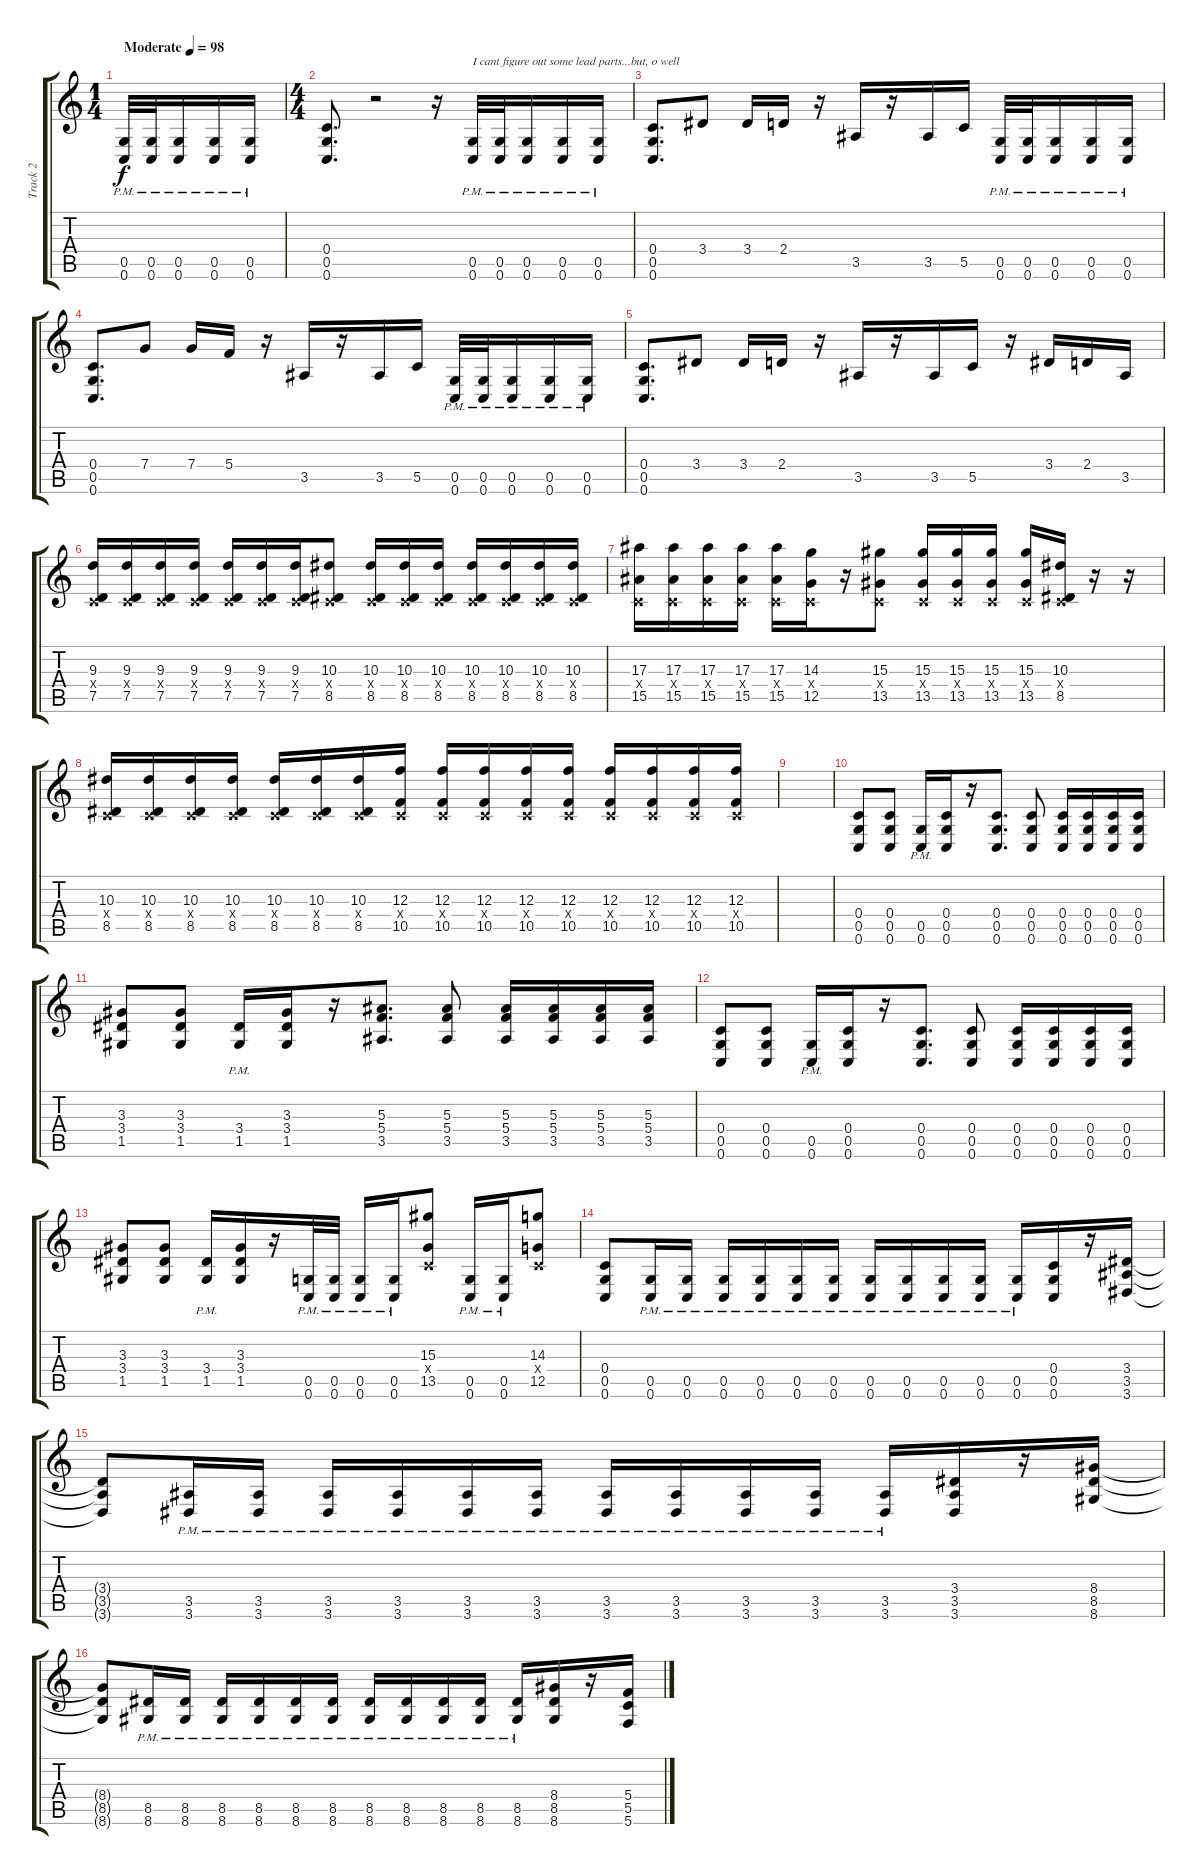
\track ("Track 2" "Track 2") {instrument overdrivenguitar}
\staff {score tabs}
\tuning (D4 A3 F3 C3 G2 C2) {hide}
\ts (1 4)
\tempo (98 "Moderate")
\clef g2
\ks c
(0.5{pm} 0.6{pm}).32{dy f instrument overdrivenguitar} (0.5{pm} 0.6{pm}).32 (0.5{pm} 0.6{pm}).16 (0.5{pm} 0.6{pm}).16 (0.5{pm} 0.6{pm}).16 |
\ts (4 4)
(0.4 0.5 0.6).8{d} r.2 r.16 (0.5{pm} 0.6{pm}).32{txt "I cant figure out some lead parts...but, o well"} (0.5{pm} 0.6{pm}).32 (0.5{pm} 0.6{pm}).16 (0.5{pm} 0.6{pm}).16 (0.5{pm} 0.6{pm}).16 |
(0.4 0.5 0.6).8{d} 3.4.8 3.4.16 2.4.16 r.16 3.5.16 r.16 3.5.16 5.5.16 (0.5{pm} 0.6{pm}).32 (0.5{pm} 0.6{pm}).32 (0.5{pm} 0.6{pm}).16 (0.5{pm} 0.6{pm}).16 (0.5{pm} 0.6{pm}).16 |
(0.4 0.5 0.6).8{d} 7.4.8 7.4.16 5.4.16 r.16 3.5.16 r.16 3.5.16 5.5.16 (0.5{pm} 0.6{pm}).32 (0.5{pm} 0.6{pm}).32 (0.5{pm} 0.6{pm}).16 (0.5{pm} 0.6{pm}).16 (0.5{pm} 0.6{pm}).16 |
(0.4 0.5 0.6).8{d} 3.4.8 3.4.16 2.4.16 r.16 3.5.16 r.16 3.5.16 5.5.16 r.16 3.4.16 2.4.16 3.5.16 |
(9.3 0.4{x} 7.5).16 (9.3 0.4{x} 7.5).16 (9.3 0.4{x} 7.5).16 (9.3 0.4{x} 7.5).16 (9.3 0.4{x} 7.5).16 (9.3 0.4{x} 7.5).16 (9.3 0.4{x} 7.5).16 (10.3 0.4{x} 8.5).8 (10.3 0.4{x} 8.5).16 (10.3 0.4{x} 8.5).16 (10.3 0.4{x} 8.5).16 (10.3 0.4{x} 8.5).16 (10.3 0.4{x} 8.5).16 (10.3 0.4{x} 8.5).16 (10.3 0.4{x} 8.5).16 |
(17.3 0.4{x} 15.5).16 (17.3 0.4{x} 15.5).16 (17.3 0.4{x} 15.5).16 (17.3 0.4{x} 15.5).16 (17.3 0.4{x} 15.5).16 (14.3 0.4{x} 12.5).16 r.16 (15.3 0.4{x} 13.5).8 (15.3 0.4{x} 13.5).16 (15.3 0.4{x} 13.5).16 (15.3 0.4{x} 13.5).16 (15.3 0.4{x} 13.5).16 (10.3 0.4{x} 8.5).16 r.16 r.16 |
(10.3 0.4{x} 8.5).16 (10.3 0.4{x} 8.5).16 (10.3 0.4{x} 8.5).16 (10.3 0.4{x} 8.5).16 (10.3 0.4{x} 8.5).16 (10.3 0.4{x} 8.5).16 (10.3 0.4{x} 8.5).16 (12.3 0.4{x} 10.5).16 (12.3 0.4{x} 10.5).16 (12.3 0.4{x} 10.5).16 (12.3 0.4{x} 10.5).16 (12.3 0.4{x} 10.5).16 (12.3 0.4{x} 10.5).16 (12.3 0.4{x} 10.5).16 (12.3 0.4{x} 10.5).16 (12.3 0.4{x} 10.5).16 |
|
(0.4 0.5 0.6).8 (0.4 0.5 0.6).8 (0.5{pm} 0.6{pm}).16 (0.4 0.5 0.6).16 r.16 (0.4 0.5 0.6).8{d} (0.4 0.5 0.6).8 (0.4 0.5 0.6).16 (0.4 0.5 0.6).16 (0.4 0.5 0.6).16 (0.4 0.5 0.6).16 |
(3.3 3.4 1.5).8 (3.3 3.4 1.5).8 (3.4{pm} 1.5{pm}).16 (3.3 3.4 1.5).16 r.16 (5.3 5.4 3.5).8{d} (5.3 5.4 3.5).8 (5.3 5.4 3.5).16 (5.3 5.4 3.5).16 (5.3 5.4 3.5).16 (5.3 5.4 3.5).16 |
(0.4 0.5 0.6).8 (0.4 0.5 0.6).8 (0.5{pm} 0.6{pm}).16 (0.4 0.5 0.6).16 r.16 (0.4 0.5 0.6).8{d} (0.4 0.5 0.6).8 (0.4 0.5 0.6).16 (0.4 0.5 0.6).16 (0.4 0.5 0.6).16 (0.4 0.5 0.6).16 |
(3.3 3.4 1.5).8 (3.3 3.4 1.5).8 (3.4{pm} 1.5{pm}).16 (3.3 3.4 1.5).16 r.16 (0.5{pm} 0.6{pm}).32 (0.5{pm} 0.6{pm}).32 (0.5{pm} 0.6{pm}).16 (0.5{pm} 0.6).16 (15.3 0.4{x} 13.5).8 (0.5{pm} 0.6{pm}).16 (0.5{pm} 0.6{pm}).16 (14.3 0.4{x} 12.5).8 |
(0.4 0.5 0.6).8 (0.5{pm} 0.6{pm}).16 (0.5{pm} 0.6{pm}).16 (0.5{pm} 0.6{pm}).16 (0.5{pm} 0.6{pm}).16 (0.5{pm} 0.6{pm}).16 (0.5{pm} 0.6{pm}).16 (0.5{pm} 0.6{pm}).16 (0.5{pm} 0.6{pm}).16 (0.5{pm} 0.6{pm}).16 (0.5{pm} 0.6{pm}).16 (0.5{pm} 0.6{pm}).16 (0.4 0.5 0.6).16 r.16 (3.4 3.5 3.6).16 |
(3.4{t} 3.5{t} 3.6{t}).8 (3.5{pm} 3.6{pm}).16 (3.5{pm} 3.6{pm}).16 (3.5{pm} 3.6{pm}).16 (3.5{pm} 3.6{pm}).16 (3.5{pm} 3.6{pm}).16 (3.5{pm} 3.6{pm}).16 (3.5{pm} 3.6{pm}).16 (3.5{pm} 3.6{pm}).16 (3.5{pm} 3.6{pm}).16 (3.5{pm} 3.6{pm}).16 (3.5{pm} 3.6{pm}).16 (3.4 3.5 3.6).16 r.16 (8.4 8.5 8.6).16 |
(8.4{t} 8.5{t} 8.6{t}).8 (8.5{pm} 8.6{pm}).16 (8.5{pm} 8.6{pm}).16 (8.5{pm} 8.6{pm}).16 (8.5{pm} 8.6{pm}).16 (8.5{pm} 8.6{pm}).16 (8.5{pm} 8.6{pm}).16 (8.5{pm} 8.6{pm}).16 (8.5{pm} 8.6{pm}).16 (8.5{pm} 8.6{pm}).16 (8.5{pm} 8.6{pm}).16 (8.5{pm} 8.6{pm}).16 (8.4 8.5 8.6).16 r.16 (5.4 5.5 5.6).16
